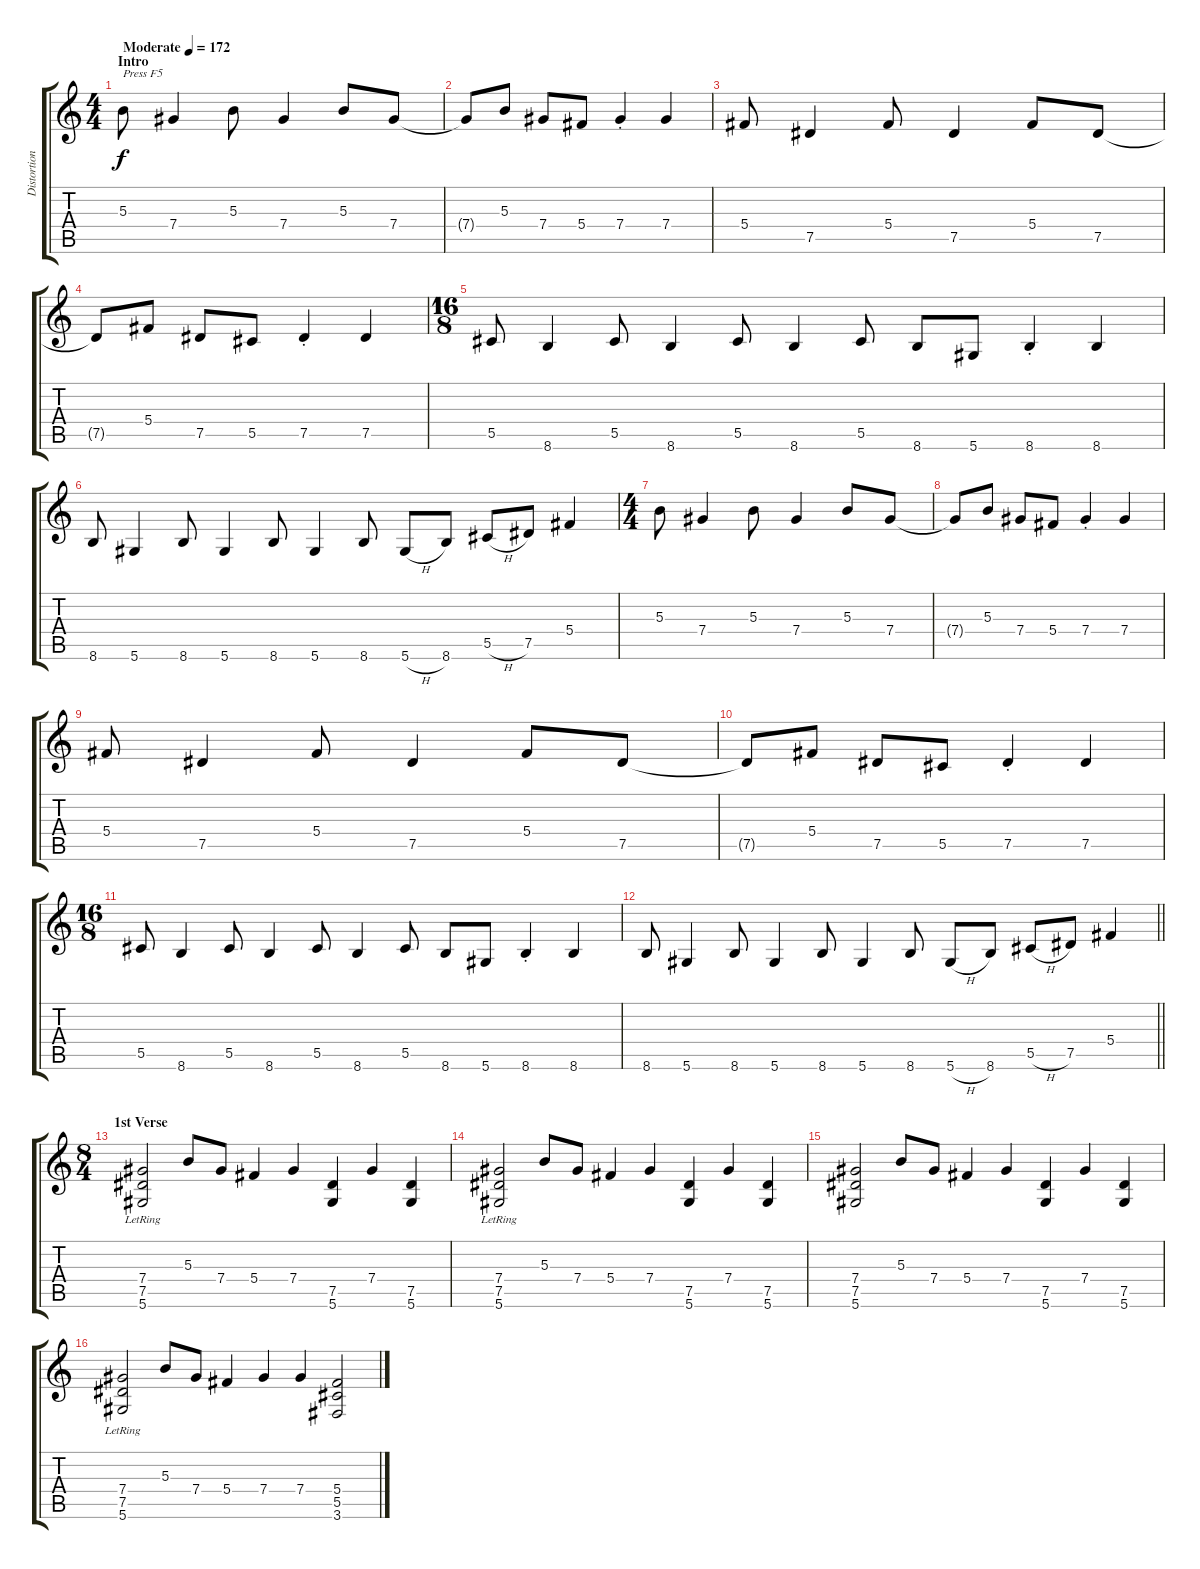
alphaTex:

\track ("Distortion Guitar" "Distortion") {instrument electricguitarclean}
\staff {score tabs}
\tuning (Eb4 Bb3 Gb3 Db3 Ab2 Eb2) {hide}
\ts (4 4)
\section ("" "Intro")
\tempo (172 "Moderate")
\clef g2
\ks c
5.3.8{txt "Press F5" dy f instrument electricguitarclean} 7.4.4 5.3.8 7.4.4 5.3.8 7.4.8 |
7.4{t}.8 5.3.8 7.4.8 5.4.8 7.4{st}.4 7.4.4 |
5.4.8 7.5.4 5.4.8 7.5.4 5.4.8 7.5.8 |
7.5{t}.8 5.4.8 7.5.8 5.5.8 7.5{st}.4 7.5.4 |
\ts (16 8)
5.5.8 8.6.4 5.5.8 8.6.4 5.5.8 8.6.4 5.5.8 8.6.8 5.6.8 8.6{st}.4 8.6.4 |
8.6.8 5.6.4 8.6.8 5.6.4 8.6.8 5.6.4 8.6.8 5.6{h}.8 8.6.8 5.5{h}.8 7.5.8 5.4.4 |
\ts (4 4)
5.3.8 7.4.4 5.3.8 7.4.4 5.3.8 7.4.8 |
7.4{t}.8 5.3.8 7.4.8 5.4.8 7.4{st}.4 7.4.4 |
5.4.8 7.5.4 5.4.8 7.5.4 5.4.8 7.5.8 |
7.5{t}.8 5.4.8 7.5.8 5.5.8 7.5{st}.4 7.5.4 |
\ts (16 8)
5.5.8 8.6.4 5.5.8 8.6.4 5.5.8 8.6.4 5.5.8 8.6.8 5.6.8 8.6{st}.4 8.6.4 |
\barLineRight lightlight
8.6.8 5.6.4 8.6.8 5.6.4 8.6.8 5.6.4 8.6.8 5.6{h}.8 8.6.8 5.5{h}.8 7.5.8 5.4.4 |
\ts (8 4)
\section ("" "1st Verse")
(7.4 7.5{lr} 5.6{lr}).2 5.3.8 7.4.8 5.4.4 7.4.4 (7.5 5.6).4 7.4.4 (7.5 5.6).4 |
(7.4 7.5{lr} 5.6{lr}).2 5.3.8 7.4.8 5.4.4 7.4.4 (7.5 5.6).4 7.4.4 (7.5 5.6).4 |
(7.4 7.5 5.6).2 5.3.8 7.4.8 5.4.4 7.4.4 (7.5 5.6).4 7.4.4 (7.5 5.6).4 |
(7.4 7.5{lr} 5.6{lr}).2 5.3.8 7.4.8 5.4.4 7.4.4 7.4.4 (5.4 5.5 3.6).2
